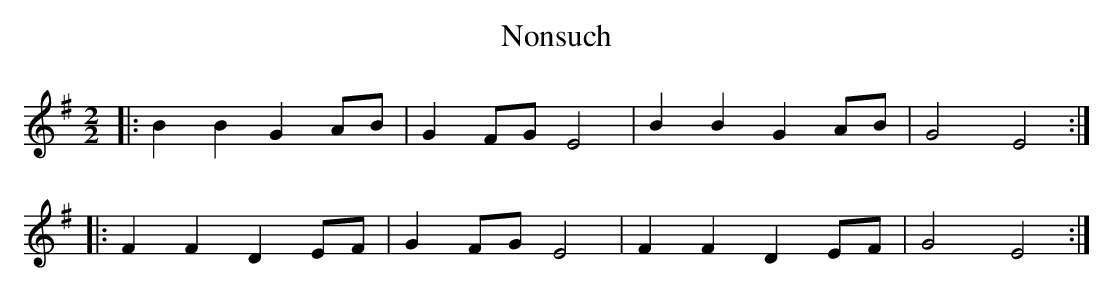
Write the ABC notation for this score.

X:1
T:Nonsuch
M:2/2
L:1/8
K:Em
|: B2 B2 G2 AB | G2 FG E4 | B2 B2 G2 AB | G4 E4 :|
|: F2 F2 D2 EF | G2 FG E4 | F2 F2 D2 EF | G4 E4 :|
